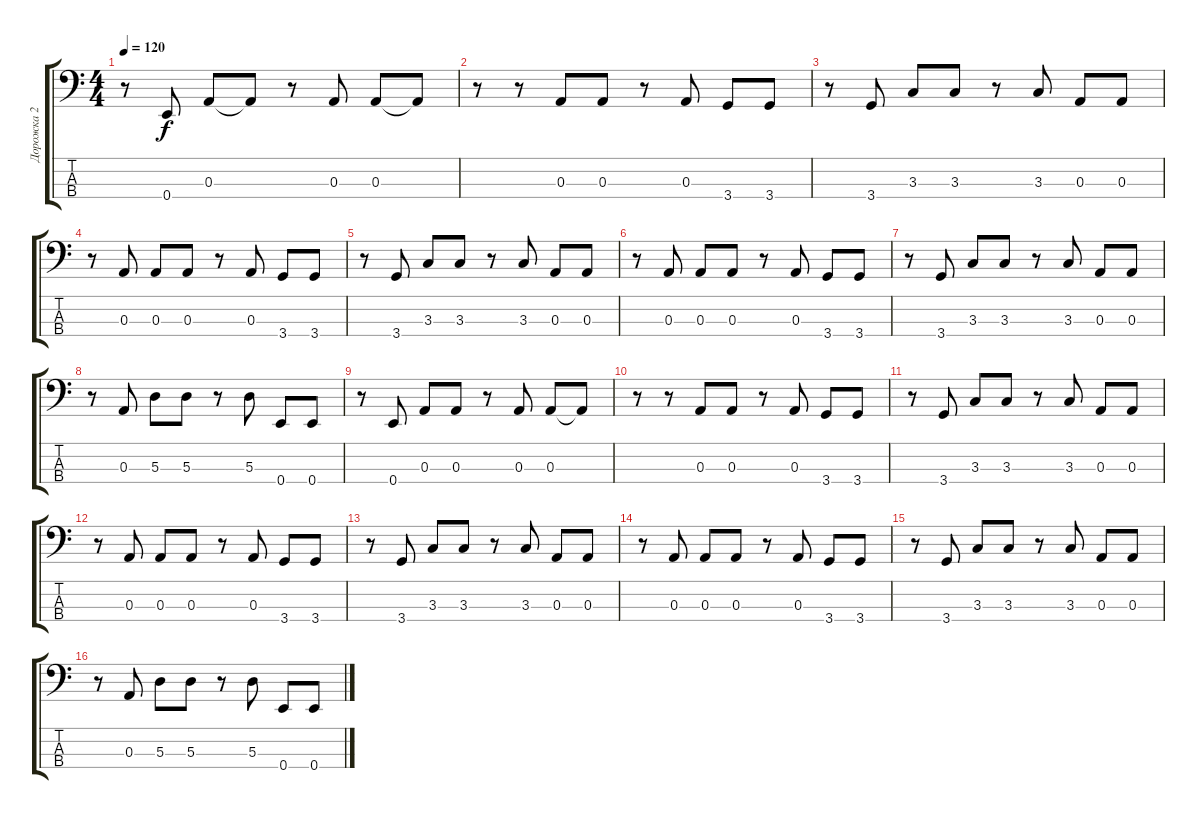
\track ("Дорожка 2" "Дорожка 2") {instrument fretlessbass}
\staff {score tabs}
\tuning (G2 D2 A1 E1) {hide}
\ts (4 4)
\tempo 120
\clef f4
\ks c
r.8{dy f} 0.4.8 0.3.8 0.3{t}.8 r.8 0.3.8 0.3.8 0.3{t}.8 |
r.8 r.8 0.3.8 0.3.8 r.8 0.3.8 3.4.8 3.4.8 |
r.8 3.4.8 3.3.8 3.3.8 r.8 3.3.8 0.3.8 0.3.8 |
r.8 0.3.8 0.3.8 0.3.8 r.8 0.3.8 3.4.8 3.4.8 |
r.8 3.4.8 3.3.8 3.3.8 r.8 3.3.8 0.3.8 0.3.8 |
r.8 0.3.8 0.3.8 0.3.8 r.8 0.3.8 3.4.8 3.4.8 |
r.8 3.4.8 3.3.8 3.3.8 r.8 3.3.8 0.3.8 0.3.8 |
r.8 0.3.8 5.3.8 5.3.8 r.8 5.3.8 0.4.8 0.4.8 |
r.8 0.4.8 0.3.8 0.3.8 r.8 0.3.8 0.3.8 0.3{t}.8 |
r.8 r.8 0.3.8 0.3.8 r.8 0.3.8 3.4.8 3.4.8 |
r.8 3.4.8 3.3.8 3.3.8 r.8 3.3.8 0.3.8 0.3.8 |
r.8 0.3.8 0.3.8 0.3.8 r.8 0.3.8 3.4.8 3.4.8 |
r.8 3.4.8 3.3.8 3.3.8 r.8 3.3.8 0.3.8 0.3.8 |
r.8 0.3.8 0.3.8 0.3.8 r.8 0.3.8 3.4.8 3.4.8 |
r.8 3.4.8 3.3.8 3.3.8 r.8 3.3.8 0.3.8 0.3.8 |
r.8 0.3.8 5.3.8 5.3.8 r.8 5.3.8 0.4.8 0.4.8
